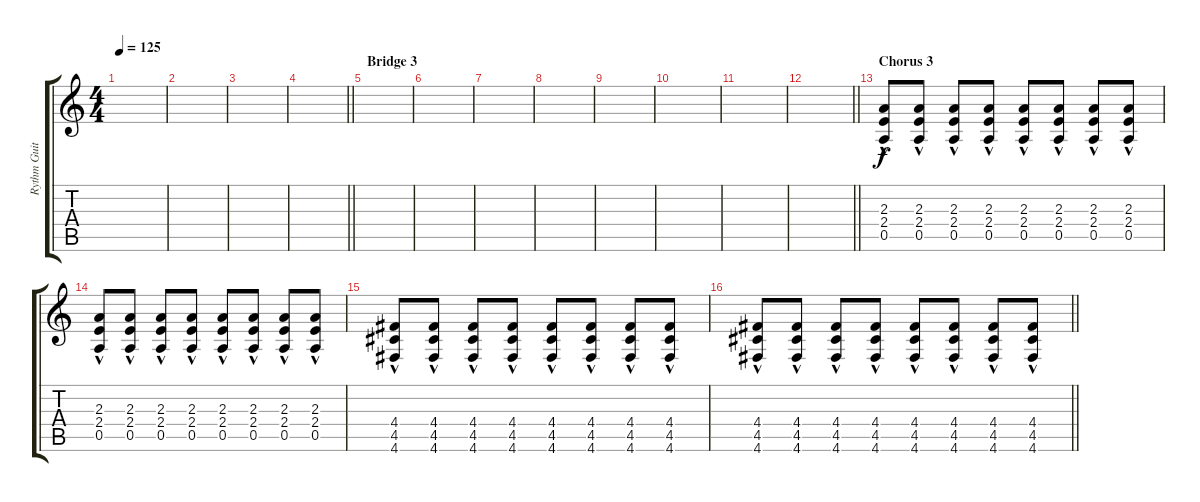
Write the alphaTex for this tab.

\track ("Rythm Guitar #2" "Rythm Guit") {instrument overdrivenguitar}
\staff {score tabs}
\tuning (E4 B3 G3 D3 A2 D2) {hide}
\ts (4 4)
\tempo 125
\clef g2
\ks c
|
|
|
\barLineRight lightlight
|
\section ("" "Bridge 3")
|
|
|
|
|
|
|
\barLineRight lightlight
|
\section ("" "Chorus 3")
(2.3 2.4 0.5{hac}).8 (2.3 2.4 0.5{hac}).8 (2.3 2.4 0.5{hac}).8 (2.3 2.4 0.5{hac}).8 (2.3 2.4 0.5{hac}).8 (2.3 2.4 0.5{hac}).8 (2.3 2.4 0.5{hac}).8 (2.3 2.4 0.5{hac}).8 |
(2.3 2.4 0.5{hac}).8 (2.3 2.4 0.5{hac}).8 (2.3 2.4 0.5{hac}).8 (2.3 2.4 0.5{hac}).8 (2.3 2.4 0.5{hac}).8 (2.3 2.4 0.5{hac}).8 (2.3 2.4 0.5{hac}).8 (2.3 2.4 0.5{hac}).8 |
(4.4 4.5{hac} 4.6).8 (4.4 4.5{hac} 4.6).8 (4.4 4.5{hac} 4.6).8 (4.4 4.5{hac} 4.6).8 (4.4 4.5{hac} 4.6).8 (4.4 4.5{hac} 4.6).8 (4.4 4.5{hac} 4.6).8 (4.4 4.5{hac} 4.6).8 |
\barLineRight lightlight
(4.4 4.5{hac} 4.6).8 (4.4 4.5{hac} 4.6).8 (4.4 4.5{hac} 4.6).8 (4.4 4.5{hac} 4.6).8 (4.4 4.5{hac} 4.6).8 (4.4 4.5{hac} 4.6).8 (4.4 4.5{hac} 4.6).8 (4.4 4.5{hac} 4.6).8
